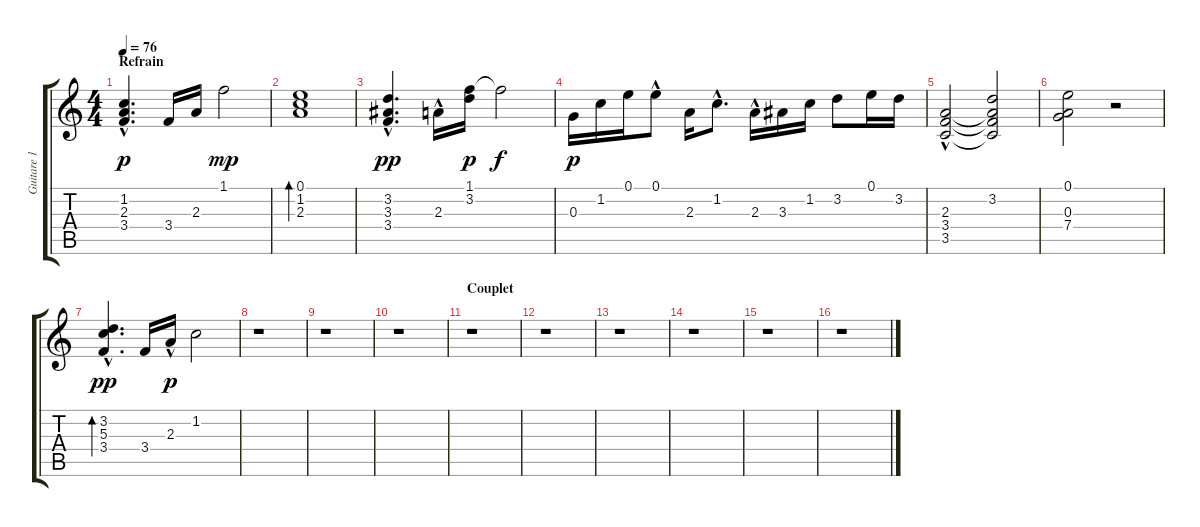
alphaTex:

\track ("Guitare 1" "Guitare 1") {instrument electricguitarclean}
\staff {score tabs}
\tuning (E4 B3 G3 D3 A2 E2) {hide}
\ts (4 4)
\section ("" "Refrain")
\tempo 76
\clef g2
\ks c
(1.2{hac} 2.3{hac} 3.4).4{d dy p} 3.4.16 2.3.16 1.1.2{dy mp} |
(0.1 1.2 2.3).1{bd 240} |
(3.2{hac} 3.3{hac} 3.4{hac}).4{d dy pp} 2.3{hac}.16 (1.1 3.2).16{dy p} 1.1{t}.2{dy f} |
0.3.16{dy p} 1.2.16 0.1.16 0.1{hac}.8 2.3.16 1.2{hac}.8{d} 2.3{hac}.16 3.3.16 1.2.16 3.2.8 0.1.16 3.2.16 |
(2.3 3.4{hac} 3.5).2 (3.2 2.3{t} 3.4{t} 3.5{t}).2 |
(0.1 0.3 7.4).2 r.2 |
(3.2{hac} 5.3{hac} 3.4).4{d bd 120 dy pp} 3.4.16 2.3{hac}.16{dy p} 1.2.2 |
r.1 |
r.1 |
r.1 |
\section ("" "Couplet")
r.1 |
r.1 |
r.1 |
r.1 |
r.1 |
r.1
